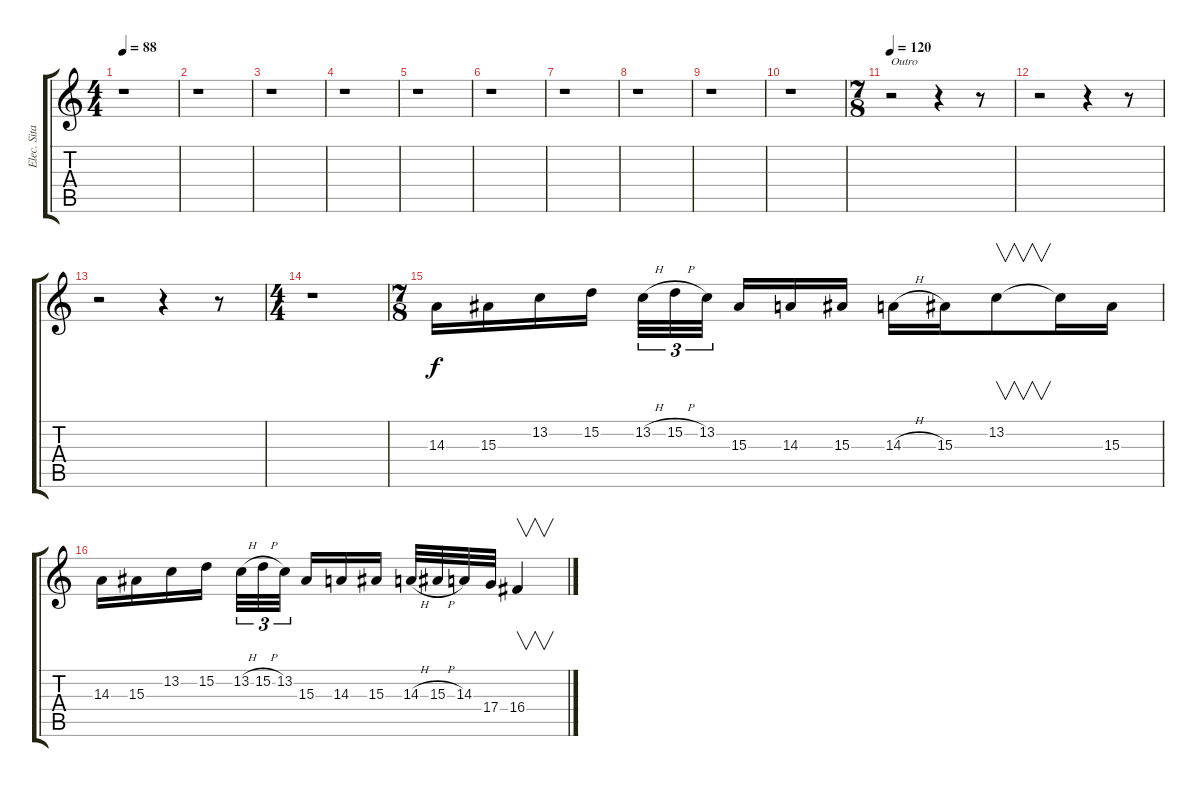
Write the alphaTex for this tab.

\track ("Elec. Sitar" "Elec. Sita") {instrument sitar}
\staff {score tabs}
\tuning (E4 B3 G3 D3 A2 D2) {hide}
\ts (4 4)
\tempo 88
\clef g2
\ks c
r.1{dy f} |
r.1 |
r.1 |
r.1 |
r.1 |
r.1 |
r.1 |
r.1 |
r.1 |
r.1 |
\ts (7 8)
\tempo 120
r.2{txt "Outro"} r.4 r.8 |
r.2 r.4 r.8 |
r.2 r.4 r.8 |
\ts (4 4)
r.1 |
\ts (7 8)
14.3.16 15.3.16 13.2.16 15.2.16 13.2{h}.32{tu (3 2)} 15.2{h}.32{tu (3 2)} 13.2.32{tu (3 2)} 15.3.16 14.3.16 15.3.16 14.3{h}.16 15.3.16 13.2.8{v} 13.2{t}.16 15.3.16 |
14.3.16 15.3.16 13.2.16 15.2.16 13.2{h}.32{tu (3 2)} 15.2{h}.32{tu (3 2)} 13.2.32{tu (3 2)} 15.3.16 14.3.16 15.3.16 14.3{h}.32 15.3{h}.32 14.3.32 17.4.32 16.4.4{v}
